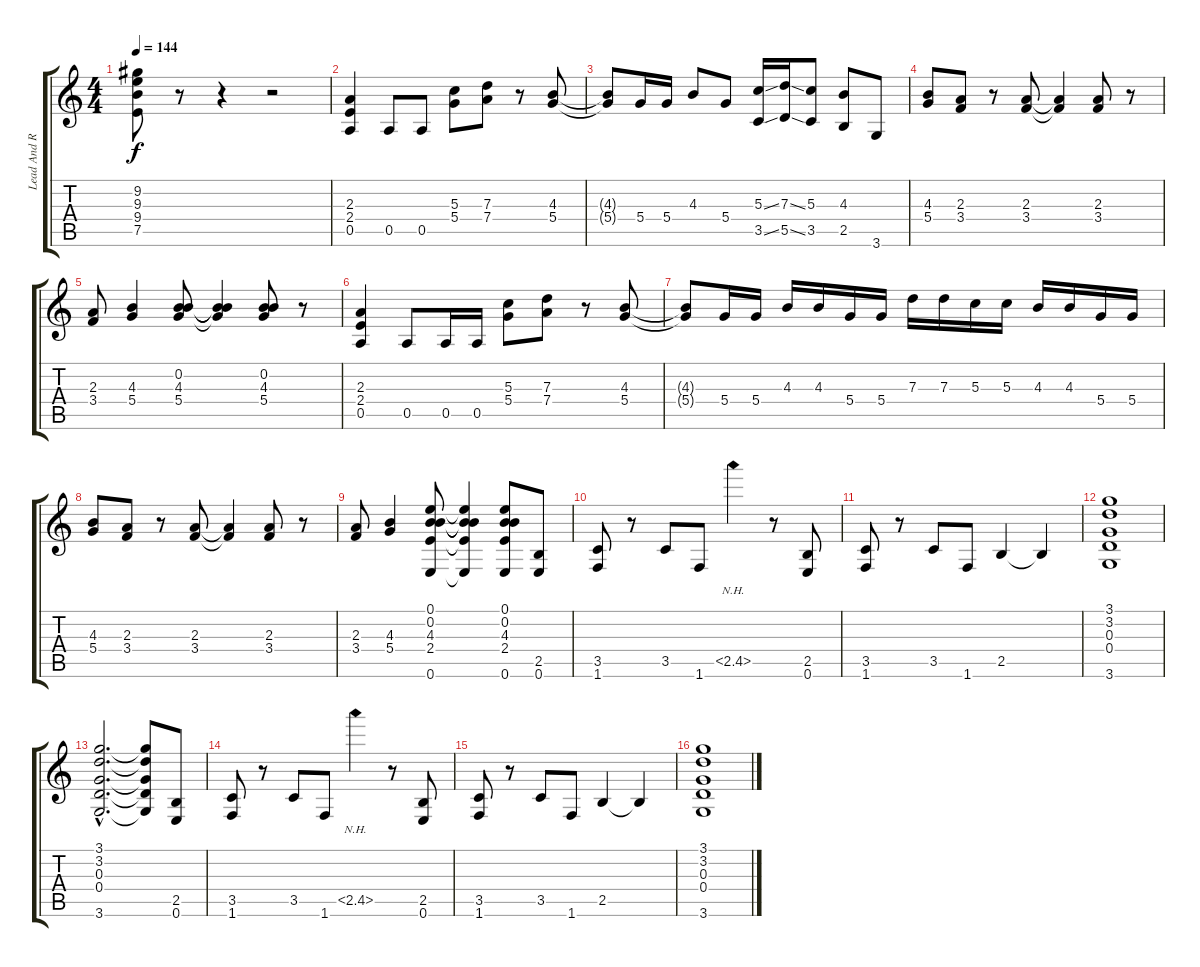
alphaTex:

\track ("Lead And Rhythm Guitar" "Lead And R") {instrument overdrivenguitar}
\staff {score tabs}
\tuning (E4 B3 G3 D3 A2 E2) {hide}
\ts (4 4)
\tempo 144
\clef g2
\ks c
(9.2 9.3 9.4 7.5).8{dy f} r.8 r.4 r.2 |
(2.3 2.4 0.5).4 0.5.8 0.5.8 (5.3 5.4).8 (7.3 7.4).8 r.8 (4.3 5.4).8 |
(4.3{t} 5.4{t}).8 5.4.16 5.4.16 4.3.8 5.4.8 (5.3{ss} 3.5{ss}).16 (7.3{ss} 5.5{ss}).16 (5.3 3.5).8 (4.3 2.5).8 3.6.8 |
(4.3 5.4).8 (2.3 3.4).8 r.8 (2.3 3.4).8 (2.3{t} 3.4{t}).4 (2.3 3.4).8 r.8 |
(2.3 3.4).8 (4.3 5.4).4 (0.2 4.3 5.4).8 (0.2{t} 4.3{t} 5.4{t}).4 (0.2 4.3 5.4).8 r.8 |
(2.3 2.4 0.5).4 0.5.8 0.5.16 0.5.16 (5.3 5.4).8 (7.3 7.4).8 r.8 (4.3 5.4).8 |
(4.3{t} 5.4{t}).8 5.4.16 5.4.16 4.3.16 4.3.16 5.4.16 5.4.16 7.3.16 7.3.16 5.3.16 5.3.16 4.3.16 4.3.16 5.4.16 5.4.16 |
(4.3 5.4).8 (2.3 3.4).8 r.8 (2.3 3.4).8 (2.3{t} 3.4{t}).4 (2.3 3.4).8 r.8 |
(2.3 3.4).8 (4.3 5.4).4 (0.1 0.2 4.3 2.4 0.6).8 (0.1{t} 0.2{t} 4.3{t} 2.4{t} 0.6{t}).4 (0.1 0.2 4.3 2.4 0.6).8 (2.5 0.6).8 |
(3.5 1.6).8 r.8 3.5.8 1.6.8 2.5{nh}.4 r.8 (2.5 0.6).8 |
(3.5 1.6).8 r.8 3.5.8 1.6.8 2.5.4 2.5{t}.4 |
(3.1 3.2 0.3 0.4 3.6).1 |
(3.1{hac} 3.2{hac} 0.3{hac} 0.4{hac} 3.6{hac}).2{d} (3.1{t} 3.2{t} 0.3{t} 0.4{t} 3.6{t}).8 (2.5 0.6).8 |
(3.5 1.6).8 r.8 3.5.8 1.6.8 2.5{nh}.4 r.8 (2.5 0.6).8 |
(3.5 1.6).8 r.8 3.5.8 1.6.8 2.5.4 2.5{t}.4 |
(3.1 3.2 0.3 0.4 3.6).1
